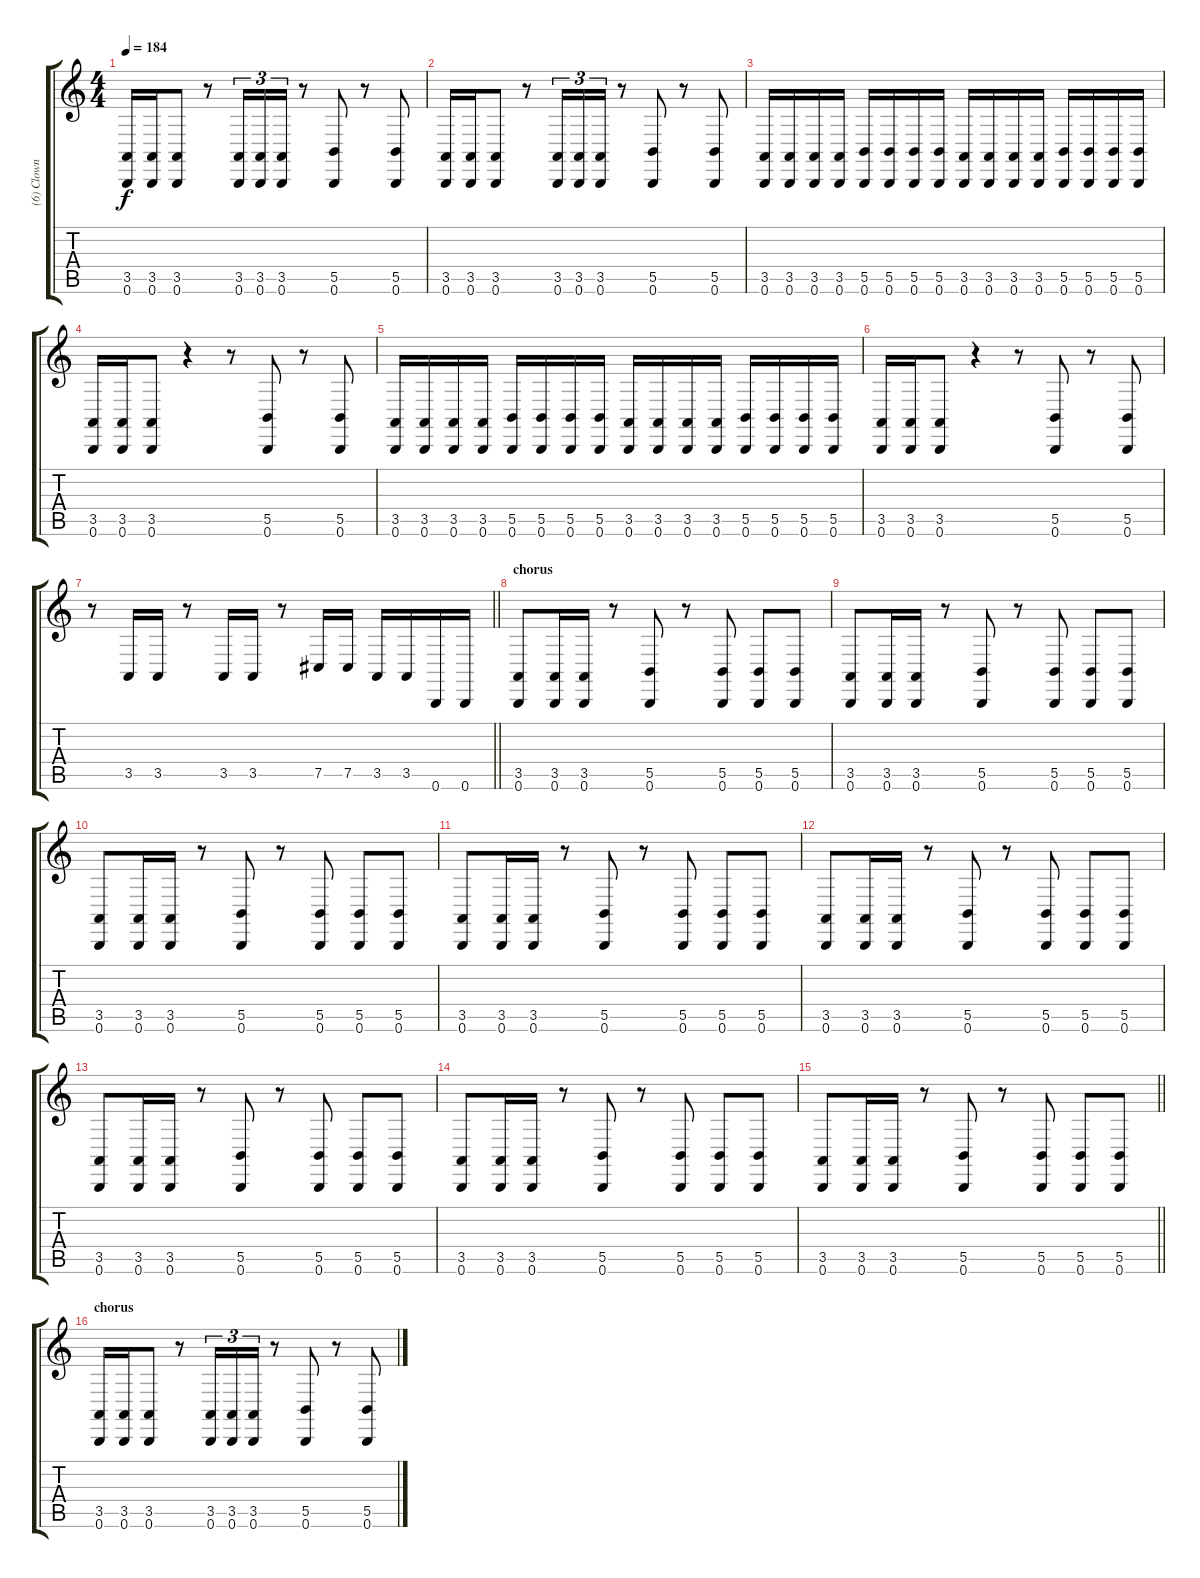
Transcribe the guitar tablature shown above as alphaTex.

\track ("(6) Clown - drum III" "(6) Clown ") {instrument melodictom}
\staff {score tabs}
\tuning (Db4 Ab3 E3 B2 Gb2 B1) {hide}
\ts (4 4)
\tempo 184
\clef g2
\ks c
(3.5 0.6).16{dy f} (3.5 0.6).16 (3.5 0.6).8 r.8 (3.5 0.6).16{tu (3 2)} (3.5 0.6).16{tu (3 2)} (3.5 0.6).16{tu (3 2)} r.8 (5.5 0.6).8 r.8 (5.5 0.6).8 |
(3.5 0.6).16 (3.5 0.6).16 (3.5 0.6).8 r.8 (3.5 0.6).16{tu (3 2)} (3.5 0.6).16{tu (3 2)} (3.5 0.6).16{tu (3 2)} r.8 (5.5 0.6).8 r.8 (5.5 0.6).8 |
(3.5 0.6).16 (3.5 0.6).16 (3.5 0.6).16 (3.5 0.6).16 (5.5 0.6).16 (5.5 0.6).16 (5.5 0.6).16 (5.5 0.6).16 (3.5 0.6).16 (3.5 0.6).16 (3.5 0.6).16 (3.5 0.6).16 (5.5 0.6).16 (5.5 0.6).16 (5.5 0.6).16 (5.5 0.6).16 |
(3.5 0.6).16 (3.5 0.6).16 (3.5 0.6).8 r.4 r.8 (5.5 0.6).8 r.8 (5.5 0.6).8 |
(3.5 0.6).16 (3.5 0.6).16 (3.5 0.6).16 (3.5 0.6).16 (5.5 0.6).16 (5.5 0.6).16 (5.5 0.6).16 (5.5 0.6).16 (3.5 0.6).16 (3.5 0.6).16 (3.5 0.6).16 (3.5 0.6).16 (5.5 0.6).16 (5.5 0.6).16 (5.5 0.6).16 (5.5 0.6).16 |
(3.5 0.6).16 (3.5 0.6).16 (3.5 0.6).8 r.4 r.8 (5.5 0.6).8 r.8 (5.5 0.6).8 |
\barLineRight lightlight
r.8 3.5.16 3.5.16 r.8 3.5.16 3.5.16 r.8 7.5.16 7.5.16 3.5.16 3.5.16 0.6.16 0.6.16 |
\section ("" "chorus")
(3.5 0.6).8 (3.5 0.6).16 (3.5 0.6).16 r.8 (5.5 0.6).8 r.8 (5.5 0.6).8 (5.5 0.6).8 (5.5 0.6).8 |
(3.5 0.6).8 (3.5 0.6).16 (3.5 0.6).16 r.8 (5.5 0.6).8 r.8 (5.5 0.6).8 (5.5 0.6).8 (5.5 0.6).8 |
(3.5 0.6).8 (3.5 0.6).16 (3.5 0.6).16 r.8 (5.5 0.6).8 r.8 (5.5 0.6).8 (5.5 0.6).8 (5.5 0.6).8 |
(3.5 0.6).8 (3.5 0.6).16 (3.5 0.6).16 r.8 (5.5 0.6).8 r.8 (5.5 0.6).8 (5.5 0.6).8 (5.5 0.6).8 |
(3.5 0.6).8 (3.5 0.6).16 (3.5 0.6).16 r.8 (5.5 0.6).8 r.8 (5.5 0.6).8 (5.5 0.6).8 (5.5 0.6).8 |
(3.5 0.6).8 (3.5 0.6).16 (3.5 0.6).16 r.8 (5.5 0.6).8 r.8 (5.5 0.6).8 (5.5 0.6).8 (5.5 0.6).8 |
(3.5 0.6).8 (3.5 0.6).16 (3.5 0.6).16 r.8 (5.5 0.6).8 r.8 (5.5 0.6).8 (5.5 0.6).8 (5.5 0.6).8 |
\barLineRight lightlight
(3.5 0.6).8 (3.5 0.6).16 (3.5 0.6).16 r.8 (5.5 0.6).8 r.8 (5.5 0.6).8 (5.5 0.6).8 (5.5 0.6).8 |
\section ("" "chorus")
(3.5 0.6).16 (3.5 0.6).16 (3.5 0.6).8 r.8 (3.5 0.6).16{tu (3 2)} (3.5 0.6).16{tu (3 2)} (3.5 0.6).16{tu (3 2)} r.8 (5.5 0.6).8 r.8 (5.5 0.6).8
